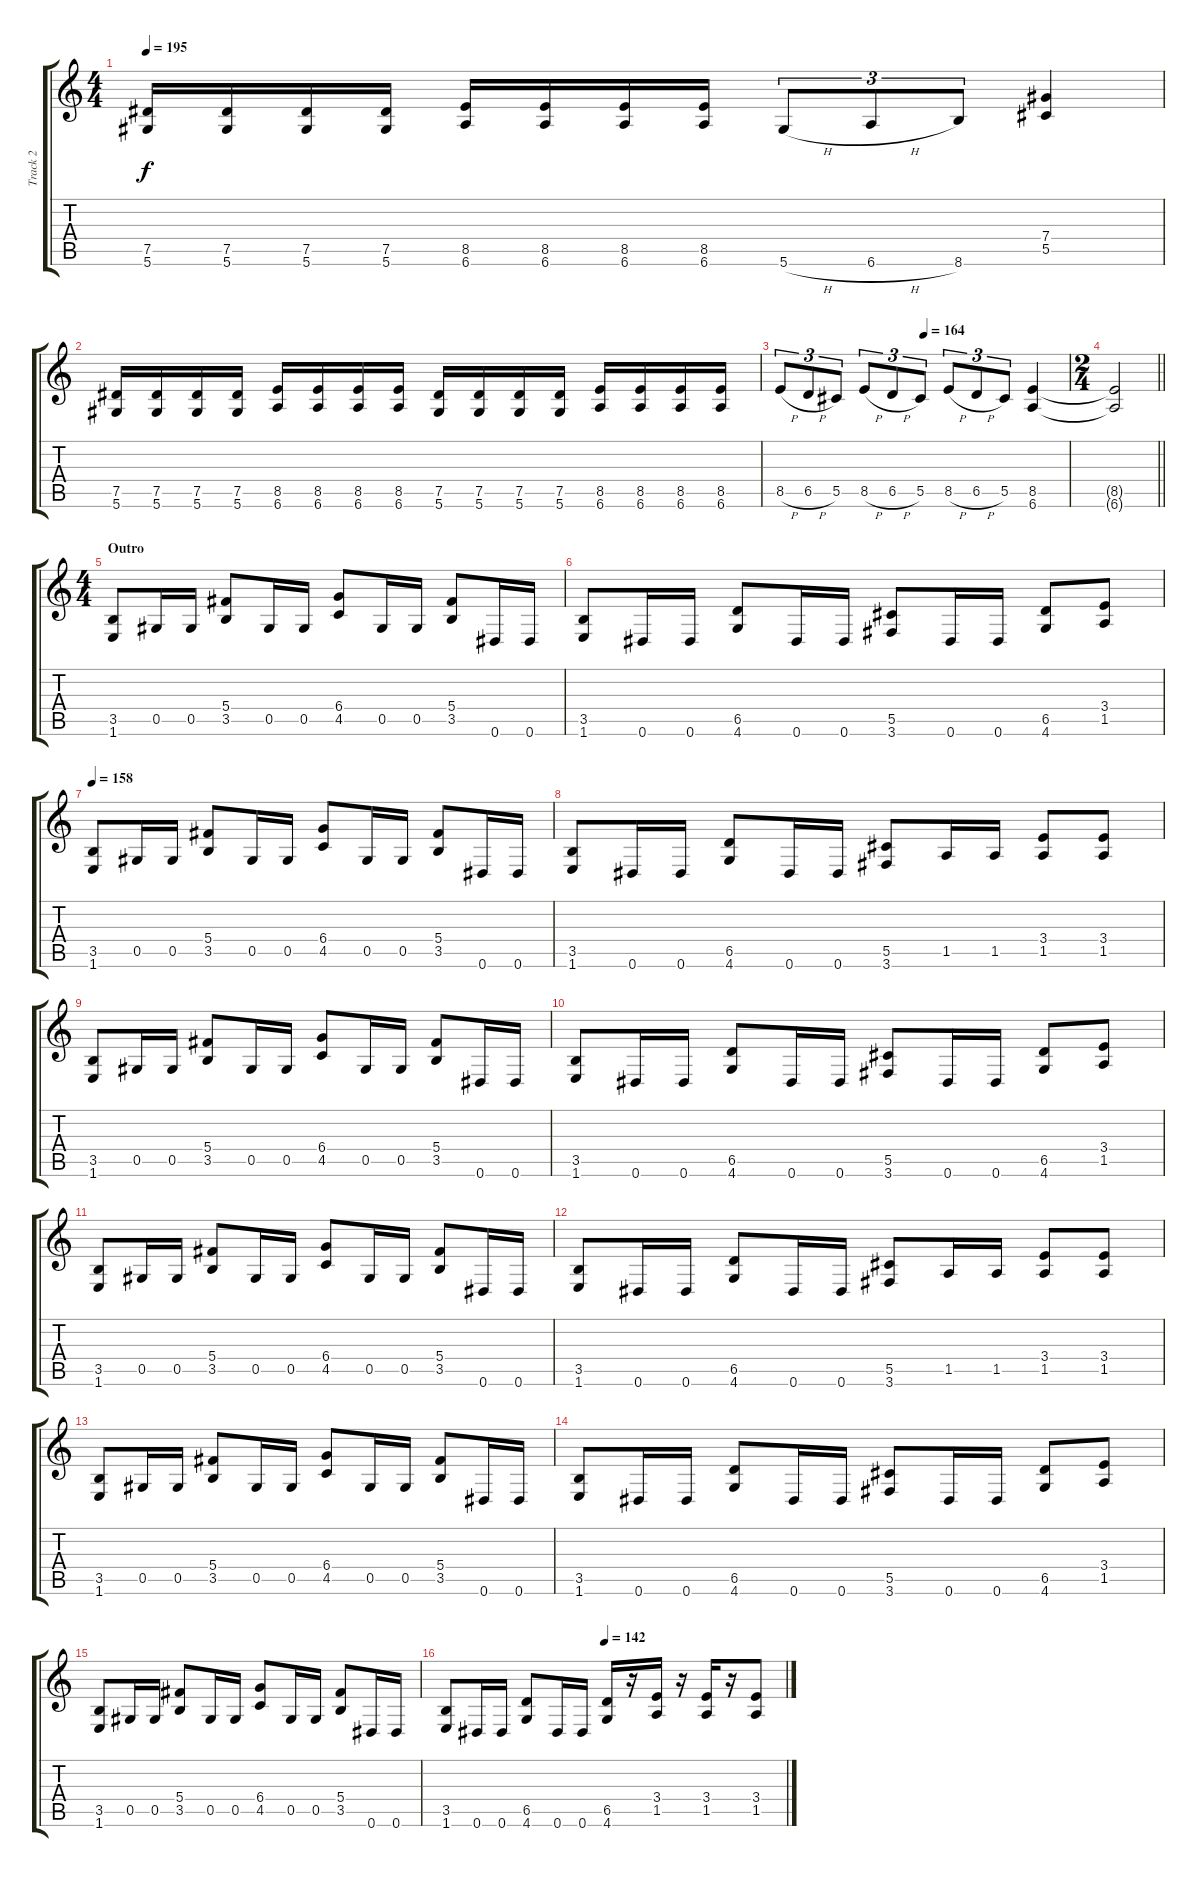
\track ("Track 2" "Track 2") {instrument distortionguitar}
\staff {score tabs}
\tuning (Eb4 Bb3 Gb3 Db3 Ab2 Eb2) {hide}
\ts (4 4)
\tempo 195
\clef g2
\ks c
(7.5 5.6).16{dy f} (7.5 5.6).16 (7.5 5.6).16 (7.5 5.6).16 (8.5 6.6).16 (8.5 6.6).16 (8.5 6.6).16 (8.5 6.6).16 5.6{h}.8{tu (3 2)} 6.6{h}.8{tu (3 2)} 8.6.8{tu (3 2)} (7.4 5.5).4 |
(7.5 5.6).16 (7.5 5.6).16 (7.5 5.6).16 (7.5 5.6).16 (8.5 6.6).16 (8.5 6.6).16 (8.5 6.6).16 (8.5 6.6).16 (7.5 5.6).16 (7.5 5.6).16 (7.5 5.6).16 (7.5 5.6).16 (8.5 6.6).16 (8.5 6.6).16 (8.5 6.6).16 (8.5 6.6).16 |
\tempo (164 0.5)
8.5{h}.8{tu (3 2)} 6.5{h}.8{tu (3 2)} 5.5.8{tu (3 2)} 8.5{h}.8{tu (3 2)} 6.5{h}.8{tu (3 2)} 5.5.8{tu (3 2)} 8.5{h}.8{tu (3 2)} 6.5{h}.8{tu (3 2)} 5.5.8{tu (3 2)} (8.5 6.6).4 |
\ts (2 4)
\barLineRight lightlight
(8.5{t} 6.6{t}).2 |
\ts (4 4)
\section ("" "Outro")
(3.5 1.6).8 0.5.16 0.5.16 (5.4 3.5).8 0.5.16 0.5.16 (6.4 4.5).8 0.5.16 0.5.16 (5.4 3.5).8 0.6.16 0.6.16 |
(3.5 1.6).8 0.6.16 0.6.16 (6.5 4.6).8 0.6.16 0.6.16 (5.5 3.6).8 0.6.16 0.6.16 (6.5 4.6).8 (3.4 1.5).8 |
\tempo 158
(3.5 1.6).8 0.5.16 0.5.16 (5.4 3.5).8 0.5.16 0.5.16 (6.4 4.5).8 0.5.16 0.5.16 (5.4 3.5).8 0.6.16 0.6.16 |
(3.5 1.6).8 0.6.16 0.6.16 (6.5 4.6).8 0.6.16 0.6.16 (5.5 3.6).8 1.5.16 1.5.16 (3.4 1.5).8 (3.4 1.5).8 |
(3.5 1.6).8 0.5.16 0.5.16 (5.4 3.5).8 0.5.16 0.5.16 (6.4 4.5).8 0.5.16 0.5.16 (5.4 3.5).8 0.6.16 0.6.16 |
(3.5 1.6).8 0.6.16 0.6.16 (6.5 4.6).8 0.6.16 0.6.16 (5.5 3.6).8 0.6.16 0.6.16 (6.5 4.6).8 (3.4 1.5).8 |
(3.5 1.6).8 0.5.16 0.5.16 (5.4 3.5).8 0.5.16 0.5.16 (6.4 4.5).8 0.5.16 0.5.16 (5.4 3.5).8 0.6.16 0.6.16 |
(3.5 1.6).8 0.6.16 0.6.16 (6.5 4.6).8 0.6.16 0.6.16 (5.5 3.6).8 1.5.16 1.5.16 (3.4 1.5).8 (3.4 1.5).8 |
(3.5 1.6).8 0.5.16 0.5.16 (5.4 3.5).8 0.5.16 0.5.16 (6.4 4.5).8 0.5.16 0.5.16 (5.4 3.5).8 0.6.16 0.6.16 |
(3.5 1.6).8 0.6.16 0.6.16 (6.5 4.6).8 0.6.16 0.6.16 (5.5 3.6).8 0.6.16 0.6.16 (6.5 4.6).8 (3.4 1.5).8 |
(3.5 1.6).8 0.5.16 0.5.16 (5.4 3.5).8 0.5.16 0.5.16 (6.4 4.5).8 0.5.16 0.5.16 (5.4 3.5).8 0.6.16 0.6.16 |
\tempo (142 0.46875)
(3.5 1.6).8 0.6.16 0.6.16 (6.5 4.6).8 0.6.16 0.6.16 (6.5 4.6).16 r.16 (3.4 1.5).16 r.16 (3.4 1.5).16 r.16 (3.4 1.5).8
